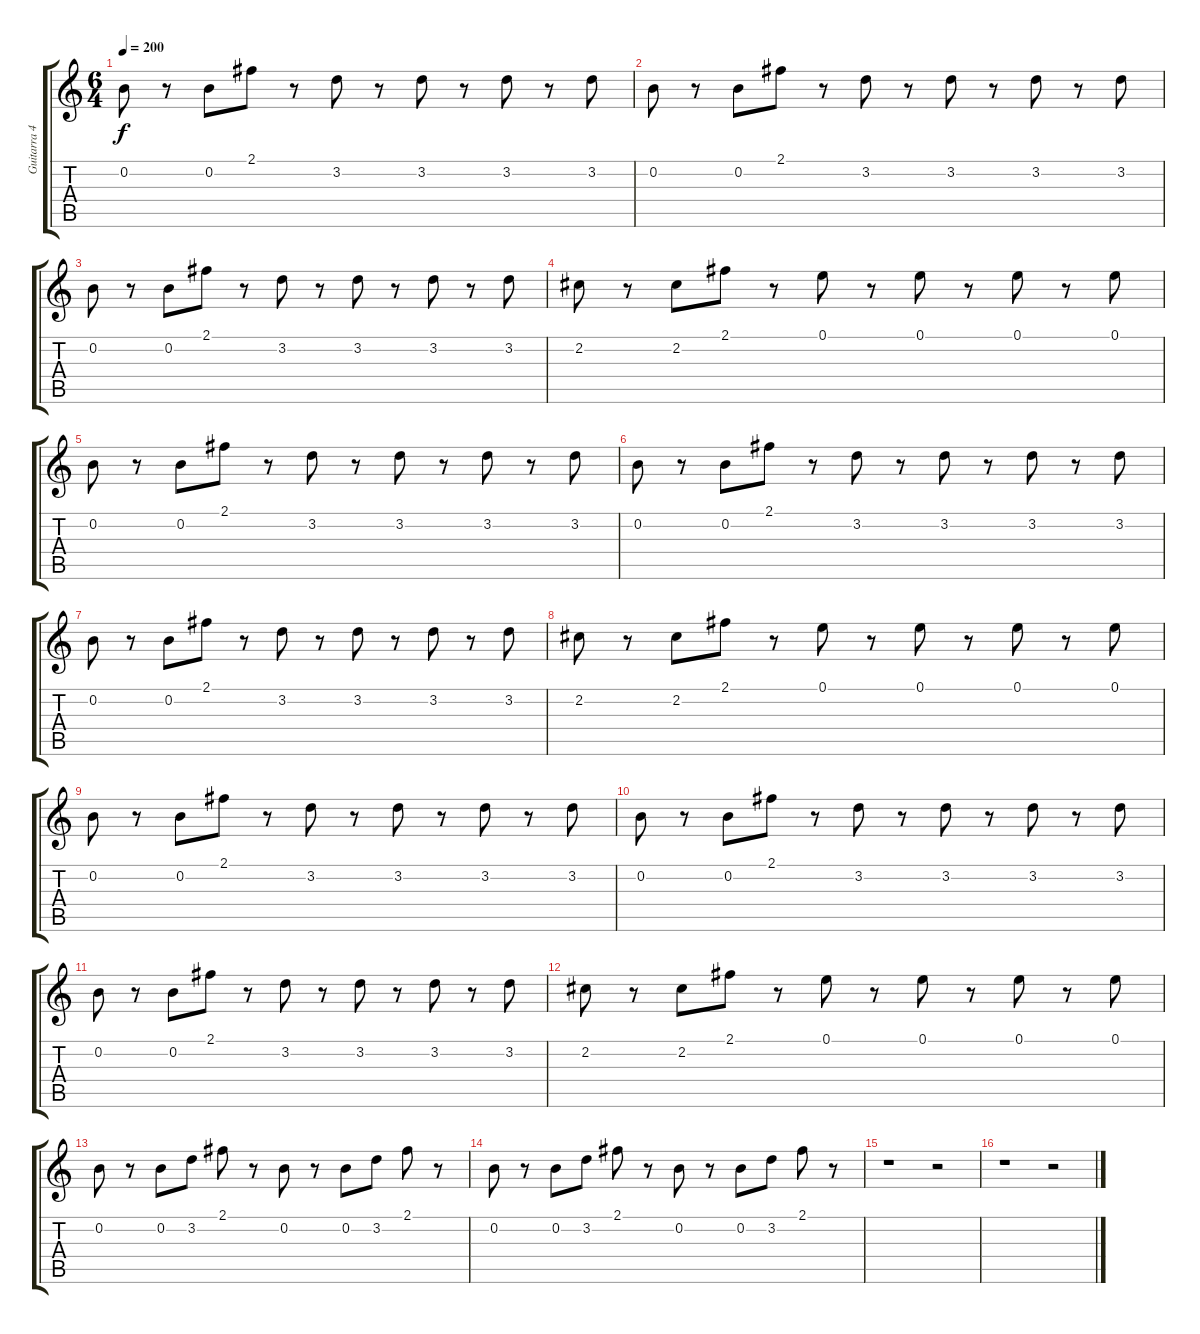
\track ("Guitarra 4" "Guitarra 4") {instrument overdrivenguitar}
\staff {score tabs}
\tuning (E4 B3 G3 D3 A2 E2) {hide}
\ts (6 4)
\tempo 200
\clef g2
\ks c
0.2.8{dy f} r.8 0.2.8 2.1.8 r.8 3.2.8 r.8 3.2.8 r.8 3.2.8 r.8 3.2.8 |
0.2.8 r.8 0.2.8 2.1.8 r.8 3.2.8 r.8 3.2.8 r.8 3.2.8 r.8 3.2.8 |
0.2.8 r.8 0.2.8 2.1.8 r.8 3.2.8 r.8 3.2.8 r.8 3.2.8 r.8 3.2.8 |
2.2.8 r.8 2.2.8 2.1.8 r.8 0.1.8 r.8 0.1.8 r.8 0.1.8 r.8 0.1.8 |
0.2.8 r.8 0.2.8 2.1.8 r.8 3.2.8 r.8 3.2.8 r.8 3.2.8 r.8 3.2.8 |
0.2.8 r.8 0.2.8 2.1.8 r.8 3.2.8 r.8 3.2.8 r.8 3.2.8 r.8 3.2.8 |
0.2.8 r.8 0.2.8 2.1.8 r.8 3.2.8 r.8 3.2.8 r.8 3.2.8 r.8 3.2.8 |
2.2.8 r.8 2.2.8 2.1.8 r.8 0.1.8 r.8 0.1.8 r.8 0.1.8 r.8 0.1.8 |
0.2.8 r.8 0.2.8 2.1.8 r.8 3.2.8 r.8 3.2.8 r.8 3.2.8 r.8 3.2.8 |
0.2.8 r.8 0.2.8 2.1.8 r.8 3.2.8 r.8 3.2.8 r.8 3.2.8 r.8 3.2.8 |
0.2.8 r.8 0.2.8 2.1.8 r.8 3.2.8 r.8 3.2.8 r.8 3.2.8 r.8 3.2.8 |
2.2.8 r.8 2.2.8 2.1.8 r.8 0.1.8 r.8 0.1.8 r.8 0.1.8 r.8 0.1.8 |
0.2.8 r.8 0.2.8 3.2.8 2.1.8 r.8 0.2.8 r.8 0.2.8 3.2.8 2.1.8 r.8 |
0.2.8 r.8 0.2.8 3.2.8 2.1.8 r.8 0.2.8 r.8 0.2.8 3.2.8 2.1.8 r.8 |
r.1 r.2 |
r.1 r.2
